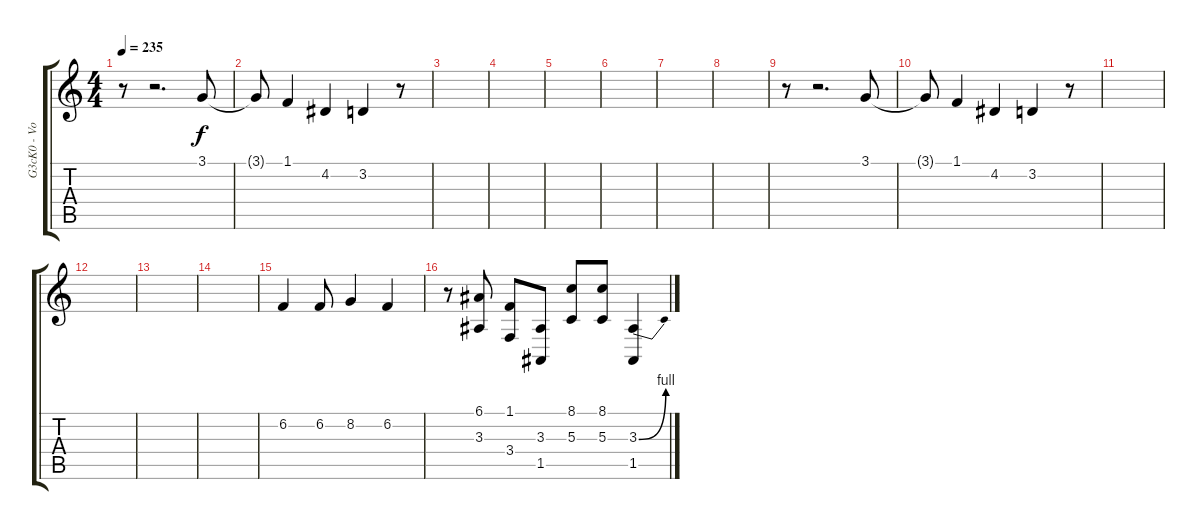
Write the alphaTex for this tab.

\track ("G3cK0 - Voice" "G3cK0 - Vo") {instrument violin}
\staff {score tabs}
\tuning (E4 B3 G3 D3 A2 E2) {hide}
\ts (4 4)
\tempo 235
\clef g2
\ks c
r.8{dy f} r.2{d} 3.1.8 |
3.1{t}.8 1.1.4 4.2.4 3.2.4 r.8 |
|
|
|
|
|
|
r.8 r.2{d} 3.1.8 |
3.1{t}.8 1.1.4 4.2.4 3.2.4 r.8 |
|
|
|
|
6.2.4 6.2.8 8.2.4 6.2.4 |
r.8 (6.1 3.3).8 (1.1 3.4).8 (3.3 1.5).8 (8.1 5.3).8 (8.1 5.3).8 (3.3{be (bend 0 0 60 4)} 1.5).4
